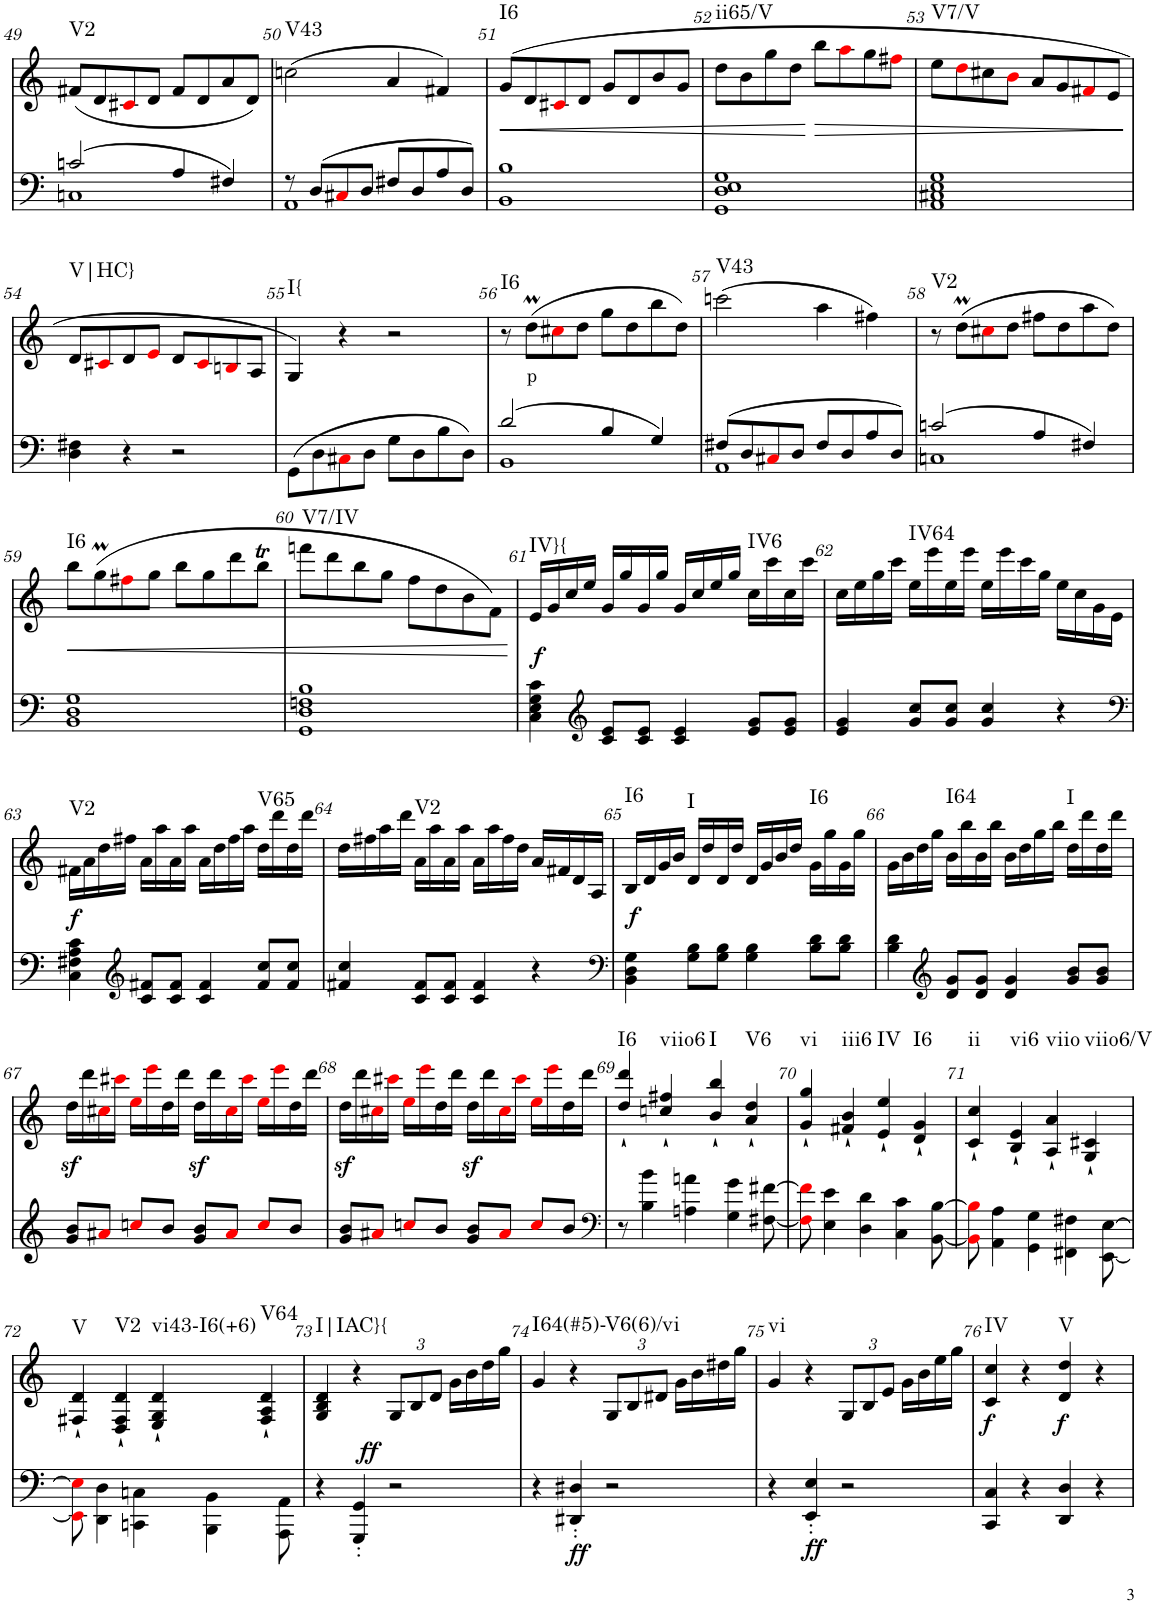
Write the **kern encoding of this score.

**kern	**dynam	**kern	**text	**dynam	**harte
*part2	*part2	*part1	*part1	*part1	*part1
*staff2	*staff2	*staff1	*staff1	*staff1	*
*I"piano	*	*I"piano	*	*	*
*I'Pno	*	*I'Pno	*	*	*
!!LO:PB:g=z
*clefF4	*	*clefG2	*	*	*
*k[]	*	*k[]	*	*	*
*M4/4	*	*M4/4	*	*	*
=49	=49	=49	=49	=49	=49
*^	*	*	*	*	*
!	!	!	!	!	!	!LO:H:kt=V2
(2cn/	1Cn	.	(8f#X/L	.	.	N
.	.	.	8d/	.	.	.
.	.	.	8c#Xi/	.	.	.
.	.	.	8d/J	.	.	.
4A/	.	.	8f#/L	.	.	.
.	.	.	8d/	.	.	.
4F#X/)	.	.	8a/	.	.	.
.	.	.	8d/J)	.	.	.
=50	=50	=50	=50	=50	=50	=50
!	!	!	!	!	!	!LO:H:kt=V43
8r	1AA	.	(2ccn\	.	.	N
(8D/L	.	.	.	.	.	.
8C#Xi/	.	.	.	.	.	.
8D/J	.	.	.	.	.	.
8F#X/L	.	.	4a/	.	.	.
8D/	.	.	.	.	.	.
8A/	.	.	4f#X/)	.	.	.
8D/J)	.	.	.	.	.	.
*v	*v	*	*	*	*	*
=51	=51	=51	=51	=51	=51
!	!	!	!	!LO:HP:b	!LO:H:kt=I6
1BB 1B	.	(8g/L	.	<	N
.	.	8d/	.	.	.
.	.	8c#Xi/	.	.	.
.	.	8d/J	.	.	.
.	.	8g/L	.	.	.
.	.	8d/	.	.	.
.	.	8b/	.	.	.
.	.	8g/J	.	.	.
=52	=52	=52	=52	=52	=52
!	!	!	!	!	!LO:H:kt=ii65/V
1GG 1D 1E 1G	.	8dd\L	.	.	N
.	.	8b\	.	.	.
.	.	8gg\	.	.	.
.	.	8dd\J	.	.	.
!	!	!	!	!LO:HP:n=1:b	!
.	.	8bb\L	.	[ >	.
.	.	8aai\	.	.	.
.	.	8gg\	.	.	.
.	.	8ff#Xi\J	.	.	.
=53	=53	=53	=53	=53	=53
!	!	!	!	!	!LO:H:kt=V7/V
1AA 1C#X 1E 1G	.	8ee\L	.	.	N
.	.	8ddi\	.	.	.
.	.	8cc#X\	.	.	.
.	.	8bi\J	.	.	.
.	.	8a/L	.	.	.
.	.	8g/	.	.	.
.	.	8f#Xi/	.	.	.
.	.	8e/J	.	.	.
.	.	.	.	]	.
!!LO:LB:g=z
=54	=54	=54	=54	=54	=54
!	!	!	!	!	!LO:H:kt=V|HC}
4D\ 4F#X\	.	8d/L	.	.	N
.	.	8c#Xi/	.	.	.
4r	.	8d/	.	.	.
.	.	8ei/J	.	.	.
2r	.	8d/L	.	.	.
.	.	8c#i/	.	.	.
.	.	8Bni/	.	.	.
.	.	8A/J	.	.	.
=55	=55	=55	=55	=55	=55
!	!	!	!	!	!LO:H:kt=I{
(8GG\L	.	4G/)	.	.	N
8D\	.	.	.	.	.
8C#Xi\	.	4r	.	.	.
8D\J	.	.	.	.	.
8G\L	.	2r	.	.	.
8D\	.	.	.	.	.
8B\	.	.	.	.	.
8D\J)	.	.	.	.	.
=56	=56	=56	=56	=56	=56
*^	*	*	*	*	*
!	!	!	!	!	!	!LO:H:kt=I6
(2d/	1BB	.	8r	.	.	N
!	!	!	!	!LO:LY:b	!	!
.	.	.	(8ddM\L	p	.	.
.	.	.	8cc#Xi\	.	.	.
.	.	.	8dd\J	.	.	.
4B/	.	.	8gg\L	.	.	.
.	.	.	8dd\	.	.	.
4G/)	.	.	8bb\	.	.	.
.	.	.	8dd\J)	.	.	.
=57	=57	=57	=57	=57	=57	=57
!	!	!	!	!	!	!LO:H:kt=V43
(8F#X/L	1AA	.	(2cccn\	.	.	N
8D/	.	.	.	.	.	.
8C#Xi/	.	.	.	.	.	.
8D/J	.	.	.	.	.	.
8F#/L	.	.	4aa\	.	.	.
8D/	.	.	.	.	.	.
8A/	.	.	4ff#X\)	.	.	.
8D/J)	.	.	.	.	.	.
=58	=58	=58	=58	=58	=58	=58
!	!	!	!	!	!	!LO:H:kt=V2
(2cn/	1Cn	.	8r	.	.	N
.	.	.	(8ddM\L	.	.	.
.	.	.	8cc#Xi\	.	.	.
.	.	.	8dd\J	.	.	.
4A/	.	.	8ff#X\L	.	.	.
.	.	.	8dd\	.	.	.
4F#X/)	.	.	8aa\	.	.	.
.	.	.	8dd\J)	.	.	.
*v	*v	*	*	*	*	*
!!LO:LB:g=z
=59	=59	=59	=59	=59	=59
!	!	!	!	!LO:HP:b	!LO:H:kt=I6
1BB 1D 1G	.	8bb\L	.	<	N
.	.	(8ggM\	.	.	.
.	.	8ff#Xi\	.	.	.
.	.	8gg\J	.	.	.
.	.	8bb\L	.	.	.
.	.	8gg\	.	.	.
.	.	8ddd\	.	.	.
.	.	8bbt\J	.	.	.
=60	=60	=60	=60	=60	=60
!	!	!	!	!	!LO:H:kt=V7/IV
1GG 1D 1Fn 1B	.	8fffn\L	.	.	N
.	.	8ddd\	.	.	.
.	.	8bb\	.	.	.
.	.	8gg\J	.	.	.
.	.	8ff\L	.	.	.
.	.	8dd\	.	.	.
.	.	8b\	.	.	.
.	.	8f\J)	.	.	.
.	.	.	.	[	.
=61	=61	=61	=61	=61	=61
!	!LO:DY:a	!	!	!	!LO:H:kt=IV}{
4C\ 4E\ 4G\ 4c\	f	16e/LL	.	.	N
.	.	16g/	.	.	.
.	.	16cc/	.	.	.
.	.	16ee/JJ	.	.	.
*clefG2	*	*	*	*	*
8c/ 8e/L	.	16g/LL	.	.	.
.	.	16gg/	.	.	.
8c/ 8e/J	.	16g/	.	.	.
.	.	16gg/JJ	.	.	.
4c/ 4e/	.	16g/LL	.	.	.
.	.	16cc/	.	.	.
.	.	16ee/	.	.	.
.	.	16gg/JJ	.	.	.
!	!	!	!	!	!LO:H:kt=IV6
8e/ 8g/L	.	16cc\LL	.	.	N
.	.	16ccc\	.	.	.
8e/ 8g/J	.	16cc\	.	.	.
.	.	16ccc\JJ	.	.	.
=62	=62	=62	=62	=62	=62
4e/ 4g/	.	16cc\LL	.	.	.
.	.	16ee\	.	.	.
.	.	16gg\	.	.	.
.	.	16ccc\JJ	.	.	.
!	!	!	!	!	!LO:H:kt=IV64
8g/ 8cc/L	.	16ee\LL	.	.	N
.	.	16eee\	.	.	.
8g/ 8cc/J	.	16ee\	.	.	.
.	.	16eee\JJ	.	.	.
4g/ 4cc/	.	16ee\LL	.	.	.
.	.	16eee\	.	.	.
.	.	16ccc\	.	.	.
.	.	16gg\JJ	.	.	.
4r	.	16ee\LL	.	.	.
.	.	16cc\	.	.	.
.	.	16g\	.	.	.
.	.	16e\JJ	.	.	.
!!LO:LB:g=z
=63	=63	=63	=63	=63	=63
*clefF4	*	*	*	*	*
!	!LO:DY:a	!	!	!	!LO:H:kt=V2
4C\ 4F#X\ 4A\ 4c\	f	16f#X\LL	.	.	N
.	.	16a\	.	.	.
.	.	16dd\	.	.	.
.	.	16ff#X\JJ	.	.	.
*clefG2	*	*	*	*	*
8c/ 8f#X/L	.	16a\LL	.	.	.
.	.	16aa\	.	.	.
8c/ 8f#/J	.	16a\	.	.	.
.	.	16aa\JJ	.	.	.
4c/ 4f#/	.	16a\LL	.	.	.
.	.	16dd\	.	.	.
.	.	16ff#\	.	.	.
.	.	16aa\JJ	.	.	.
!	!	!	!	!	!LO:H:kt=V65
8f#/ 8cc/L	.	16dd\LL	.	.	N
.	.	16ddd\	.	.	.
8f#/ 8cc/J	.	16dd\	.	.	.
.	.	16ddd\JJ	.	.	.
=64	=64	=64	=64	=64	=64
4f#X/ 4cc/	.	16dd\LL	.	.	.
.	.	16ff#X\	.	.	.
.	.	16aa\	.	.	.
.	.	16ddd\JJ	.	.	.
!	!	!	!	!	!LO:H:kt=V2
8c/ 8f#/L	.	16a\LL	.	.	N
.	.	16aa\	.	.	.
8c/ 8f#/J	.	16a\	.	.	.
.	.	16aa\JJ	.	.	.
4c/ 4f#/	.	16a\LL	.	.	.
.	.	16aa\	.	.	.
.	.	16ff#\	.	.	.
.	.	16dd\JJ	.	.	.
4r	.	16a/LL	.	.	.
.	.	16f#X/	.	.	.
.	.	16d/	.	.	.
.	.	16A/JJ	.	.	.
=65	=65	=65	=65	=65	=65
*clefF4	*	*	*	*	*
!	!	!	!	!LO:DY:b	!LO:H:kt=I6
4BB\ 4D\ 4G\	.	16B/LL	.	f	N
.	.	16d/	.	.	.
.	.	16g/	.	.	.
.	.	16b/JJ	.	.	.
!	!	!	!	!	!LO:H:kt=I
8G\ 8B\L	.	16d/LL	.	.	N
.	.	16dd/	.	.	.
8G\ 8B\J	.	16d/	.	.	.
.	.	16dd/JJ	.	.	.
4G\ 4B\	.	16d/LL	.	.	.
.	.	16g/	.	.	.
.	.	16b/	.	.	.
.	.	16dd/JJ	.	.	.
!	!	!	!	!	!LO:H:kt=I6
8B\ 8d\L	.	16g\LL	.	.	N
.	.	16gg\	.	.	.
8B\ 8d\J	.	16g\	.	.	.
.	.	16gg\JJ	.	.	.
=66	=66	=66	=66	=66	=66
4B\ 4d\	.	16g\LL	.	.	.
.	.	16b\	.	.	.
.	.	16dd\	.	.	.
.	.	16gg\JJ	.	.	.
*clefG2	*	*	*	*	*
!	!	!	!	!	!LO:H:kt=I64
8d/ 8g/L	.	16b\LL	.	.	N
.	.	16bb\	.	.	.
8d/ 8g/J	.	16b\	.	.	.
.	.	16bb\JJ	.	.	.
4d/ 4g/	.	16b\LL	.	.	.
.	.	16dd\	.	.	.
.	.	16gg\	.	.	.
.	.	16bb\JJ	.	.	.
!	!	!	!	!	!LO:H:kt=I
8g/ 8b/L	.	16dd\LL	.	.	N
.	.	16ddd\	.	.	.
8g/ 8b/J	.	16dd\	.	.	.
.	.	16ddd\JJ	.	.	.
!!LO:LB:g=z
=67	=67	=67	=67	=67	=67
8g/ 8b/L	.	16ddz<\LL	.	.	.
.	.	16ddd\	.	.	.
8a#Xi/J	.	16cc#Xi\	.	.	.
.	.	16ccc#Xi\JJ	.	.	.
8ccni/L	.	16eei\LL	.	.	.
.	.	16eeei\	.	.	.
8b/J	.	16dd\	.	.	.
.	.	16ddd\JJ	.	.	.
8g/ 8b/L	.	16ddz<\LL	.	.	.
.	.	16ddd\	.	.	.
8a#i/J	.	16cc#i\	.	.	.
.	.	16ccc#i\JJ	.	.	.
8cci/L	.	16eei\LL	.	.	.
.	.	16eeei\	.	.	.
8b/J	.	16dd\	.	.	.
.	.	16ddd\JJ	.	.	.
=68	=68	=68	=68	=68	=68
8g/ 8b/L	.	16ddz<\LL	.	.	.
.	.	16ddd\	.	.	.
8a#Xi/J	.	16cc#Xi\	.	.	.
.	.	16ccc#Xi\JJ	.	.	.
8ccni/L	.	16eei\LL	.	.	.
.	.	16eeei\	.	.	.
8b/J	.	16dd\	.	.	.
.	.	16ddd\JJ	.	.	.
8g/ 8b/L	.	16ddz<\LL	.	.	.
.	.	16ddd\	.	.	.
8a#i/J	.	16cc#i\	.	.	.
.	.	16ccc#i\JJ	.	.	.
8cci/L	.	16eei\LL	.	.	.
.	.	16eeei\	.	.	.
8b/J	.	16dd\	.	.	.
.	.	16ddd\JJ	.	.	.
=69	=69	=69	=69	=69	=69
*clefF4	*	*	*	*	*
!	!	!	!	!	!LO:H:kt=I6
8r	.	4dd/` 4ddd/`	.	.	N
4B\ 4b\	.	.	.	.	.
!	!	!	!	!	!LO:H:kt=viio6
.	.	4ccn/` 4ff#X/`	.	.	N
4An\ 4an\	.	.	.	.	.
!	!	!	!	!	!LO:H:kt=I
.	.	4b/` 4bb/`	.	.	N
4G\ 4g\	.	.	.	.	.
!	!	!	!	!	!LO:H:kt=V6
.	.	4a/` 4dd/`	.	.	N
[8F#X\ [8f#X\	.	.	.	.	.
=70	=70	=70	=70	=70	=70
!	!	!	!	!	!LO:H:kt=vi
8F#i\] 8f#i\]	.	4g/` 4gg/`	.	.	N
4E\ 4e\	.	.	.	.	.
!	!	!	!	!	!LO:H:kt=iii6
.	.	4f#X/` 4b/`	.	.	N
4D\ 4d\	.	.	.	.	.
!	!	!	!	!	!LO:H:kt=IV
.	.	4e/` 4ee/`	.	.	N
4C\ 4c\	.	.	.	.	.
!	!	!	!	!	!LO:H:kt=I6
.	.	4d/` 4g/`	.	.	N
[8BB\ [8B\	.	.	.	.	.
=71	=71	=71	=71	=71	=71
!	!	!	!	!	!LO:H:kt=ii
8BBi\] 8Bi\]	.	4c/` 4cc/`	.	.	N
4AA\ 4A\	.	.	.	.	.
!	!	!	!	!	!LO:H:kt=vi6
.	.	4B/` 4e/`	.	.	N
4GG\ 4G\	.	.	.	.	.
!	!	!	!	!	!LO:H:kt=viio
.	.	4A/` 4a/`	.	.	N
4FF#X\ 4F#X\	.	.	.	.	.
!	!	!	!	!	!LO:H:kt=viio6/V
.	.	4G/` 4c#X/`	.	.	N
[8EE\ [8E\	.	.	.	.	.
!!LO:LB:g=z
=72	=72	=72	=72	=72	=72
!	!	!	!	!	!LO:H:kt=V
8EEi\] 8Ei\]	.	4F#X/` 4d/`	.	.	N
4DD\ 4D\	.	.	.	.	.
!	!	!	!	!	!LO:H:kt=V2
.	.	4D/` 4F#/` 4d/`	.	.	N
4CCn\ 4Cn\	.	.	.	.	.
!	!	!	!	!	!LO:H:kt=vi43-I6(+6)
.	.	4E/` 4G/` 4d/`	.	.	N
4BBB\ 4BB\	.	.	.	.	.
!	!	!	!	!	!LO:H:kt=V64
.	.	4F#/` 4A/` 4d/`	.	.	N
8AAA\ 8AA\	.	.	.	.	.
=73	=73	=73	=73	=73	=73
!	!	!	!	!	!LO:H:kt=I|IAC}{
4r	.	4G/ 4B/ 4d/	.	.	N
!	!LO:DY:a	!	!	!	!
4GGG/' 4GG/'	ff	4r	.	.	.
*	*	*Xbrackettup	*	*	*
2r	.	12G/L	.	.	.
.	.	12B/	.	.	.
.	.	12d/J	.	.	.
.	.	16g\LL	.	.	.
.	.	16b\	.	.	.
.	.	16dd\	.	.	.
.	.	16gg\JJ	.	.	.
=74	=74	=74	=74	=74	=74
!	!	!	!	!	!LO:H:kt=I64(#5)-V6(6)/vi
4r	.	4g/	.	.	N
!	!LO:DY:b	!	!	!	!
4DD#X/' 4D#X/'	ff	4r	.	.	.
2r	.	12G/L	.	.	.
.	.	12B/	.	.	.
.	.	12d#X/J	.	.	.
.	.	16g\LL	.	.	.
.	.	16b\	.	.	.
.	.	16dd#X\	.	.	.
.	.	16gg\JJ	.	.	.
=75	=75	=75	=75	=75	=75
!	!	!	!	!	!LO:H:kt=vi
4r	.	4g/	.	.	N
!	!LO:DY:b	!	!	!	!
4EE/' 4E/'	ff	4r	.	.	.
2r	.	12G/L	.	.	.
.	.	12B/	.	.	.
.	.	12e/J	.	.	.
.	.	16g\LL	.	.	.
.	.	16b\	.	.	.
.	.	16ee\	.	.	.
.	.	16gg\JJ	.	.	.
=76	=76	=76	=76	=76	=76
!	!	!	!	!LO:DY:b	!LO:H:kt=IV
4CC/ 4C/	.	4c/ 4cc/	.	f	N
4r	.	4r	.	.	.
!	!	!	!	!LO:DY:b	!LO:H:kt=V
4DD/ 4D/	.	4d/ 4dd/	.	f	N
4r	.	4r	.	.	.
=	=	=	=	=	=
*-	*-	*-	*-	*-	*-
